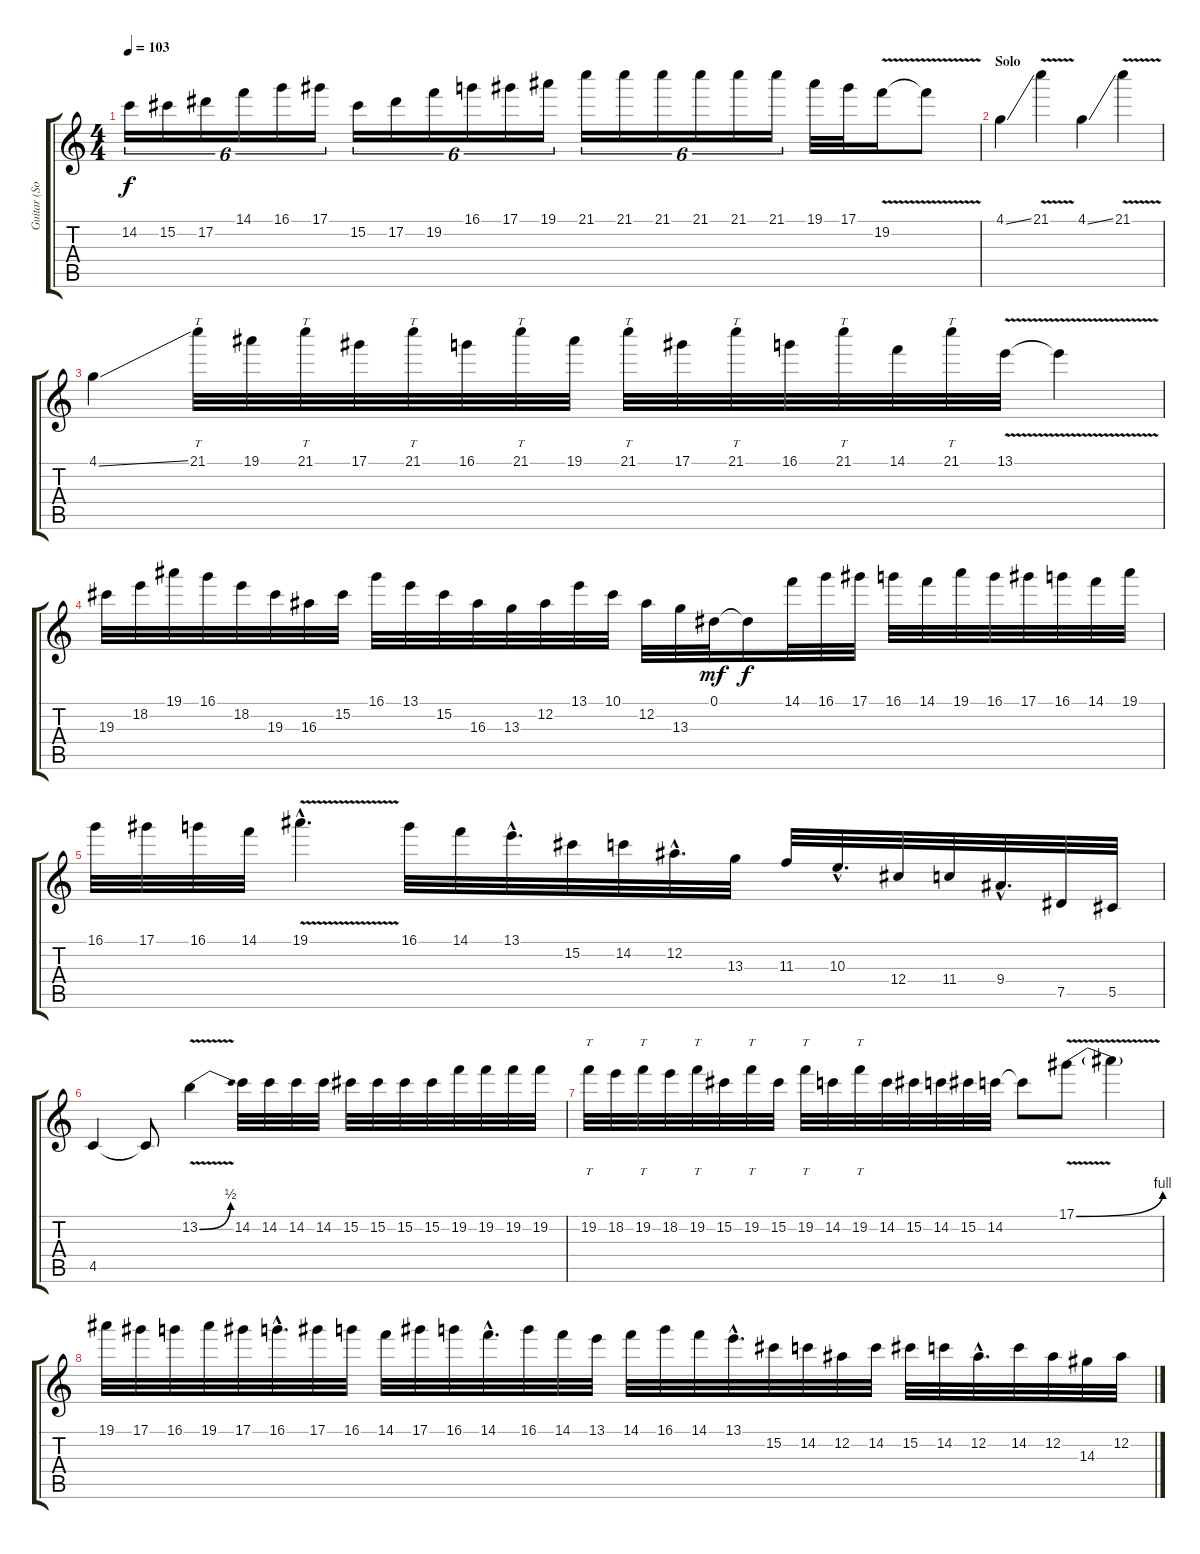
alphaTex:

\track ("Guitar (Solo)" "Guitar (So") {instrument overdrivenguitar}
\staff {score tabs}
\tuning (Eb4 Bb3 Gb3 Db3 Ab2 Eb2) {hide}
\ts (4 4)
\tempo 103
\clef g2
\ks c
14.2.16{tu (6 4) dy f} 15.2.16{tu (6 4)} 17.2.16{tu (6 4)} 14.1.16{tu (6 4)} 16.1.16{tu (6 4)} 17.1.16{tu (6 4)} 15.2.16{tu (6 4)} 17.2.16{tu (6 4)} 19.2.16{tu (6 4)} 16.1.16{tu (6 4)} 17.1.16{tu (6 4)} 19.1.16{tu (6 4)} 21.1.16{tu (6 4)} 21.1.16{tu (6 4)} 21.1.16{tu (6 4)} 21.1.16{tu (6 4)} 21.1.16{tu (6 4)} 21.1.16{tu (6 4)} 19.1.32 17.1.32 19.2{v}.16 19.2{t}.8 |
\section ("" "Solo")
4.1{ss}.4 21.1{v}.4 4.1{ss}.4 21.1{v}.4 |
4.1{ss}.4 21.1.32{tt} 19.1.32 21.1.32{tt} 17.1.32 21.1.32{tt} 16.1.32 21.1.32{tt} 19.1.32 21.1.32{tt} 17.1.32 21.1.32{tt} 16.1.32 21.1.32{tt} 14.1.32 21.1.32{tt} 13.1{v}.32 13.1{t}.4 |
19.3.32 18.2.32 19.1.32 16.1.32 18.2.32 19.3.32 16.3.32 15.2.32 16.1.32 13.1.32 15.2.32 16.3.32 13.3.32 12.2.32 13.1.32 10.1.32 12.2.32 13.3.32 0.1.32{dy mf} 0.1{t}.16{dy f} 14.1.32 16.1.32 17.1.32 16.1.32 14.1.32 19.1.32 16.1.32 17.1.32 16.1.32 14.1.32 19.1.32 |
16.1.32 17.1.32 16.1.32 14.1.32 19.1{v hac}.4{d} 16.1.32 14.1.32 13.1{hac}.32{d} 15.2.32 14.2.32 12.2{hac}.32{d} 13.3.32 11.3.32 10.3{hac}.32{d} 12.4.32 11.4.32 9.4{hac}.32{d} 7.5.32 5.5.32 |
4.5.4 4.5{t}.8 13.2{be (bend 0 0 60 2) v}.4 14.2.32 14.2.32 14.2.32 14.2.32 15.2.32 15.2.32 15.2.32 15.2.32 19.2.32 19.2.32 19.2.32 19.2.32 |
19.2.32{tt} 18.2.32 19.2.32{tt} 18.2.32 19.2.32{tt} 15.2.32 19.2.32{tt} 15.2.32 19.2.32{tt} 14.2.32 19.2.32{tt} 14.2.32 15.2.32 14.2.32 15.2.32 14.2.32 14.2{t}.8 17.1{be (bend 0 0 60 4) v}.8 17.1{t}.4 |
19.1.32 17.1.32 16.1.32 19.1.32 17.1.32 16.1{hac}.32{d} 17.1.32 16.1.32 14.1.32 17.1.32 16.1.32 14.1{hac}.32{d} 16.1.32 14.1.32 13.1.32 14.1.32 16.1.32 14.1.32 13.1{hac}.32{d} 15.2.32 14.2.32 12.2.32 14.2.32 15.2.32 14.2.32 12.2{hac}.32{d} 14.2.32 12.2.32 14.3.32 12.2.32
